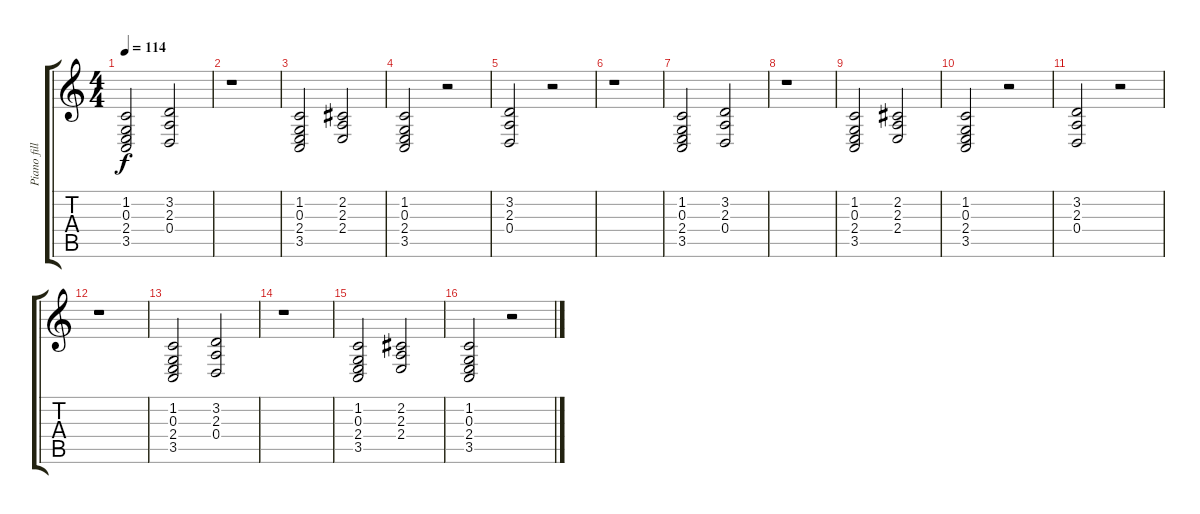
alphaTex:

\track ("Piano fills" "Piano fill") {instrument brightacousticpiano}
\staff {score tabs}
\tuning (E4 B3 G3 D3 A2 E2) {hide}
\ts (4 4)
\tempo 114
\clef g2
\ks c
(1.2 0.3 2.4 3.5).2{dy f} (3.2 2.3 0.4).2 |
r.1 |
(1.2 0.3 2.4 3.5).2 (2.2 2.3 2.4).2 |
(1.2 0.3 2.4 3.5).2 r.2 |
(3.2 2.3 0.4).2 r.2 |
r.1 |
(1.2 0.3 2.4 3.5).2 (3.2 2.3 0.4).2 |
r.1 |
(1.2 0.3 2.4 3.5).2 (2.2 2.3 2.4).2 |
(1.2 0.3 2.4 3.5).2 r.2 |
(3.2 2.3 0.4).2 r.2 |
r.1 |
(1.2 0.3 2.4 3.5).2 (3.2 2.3 0.4).2 |
r.1 |
(1.2 0.3 2.4 3.5).2 (2.2 2.3 2.4).2 |
(1.2 0.3 2.4 3.5).2 r.2
